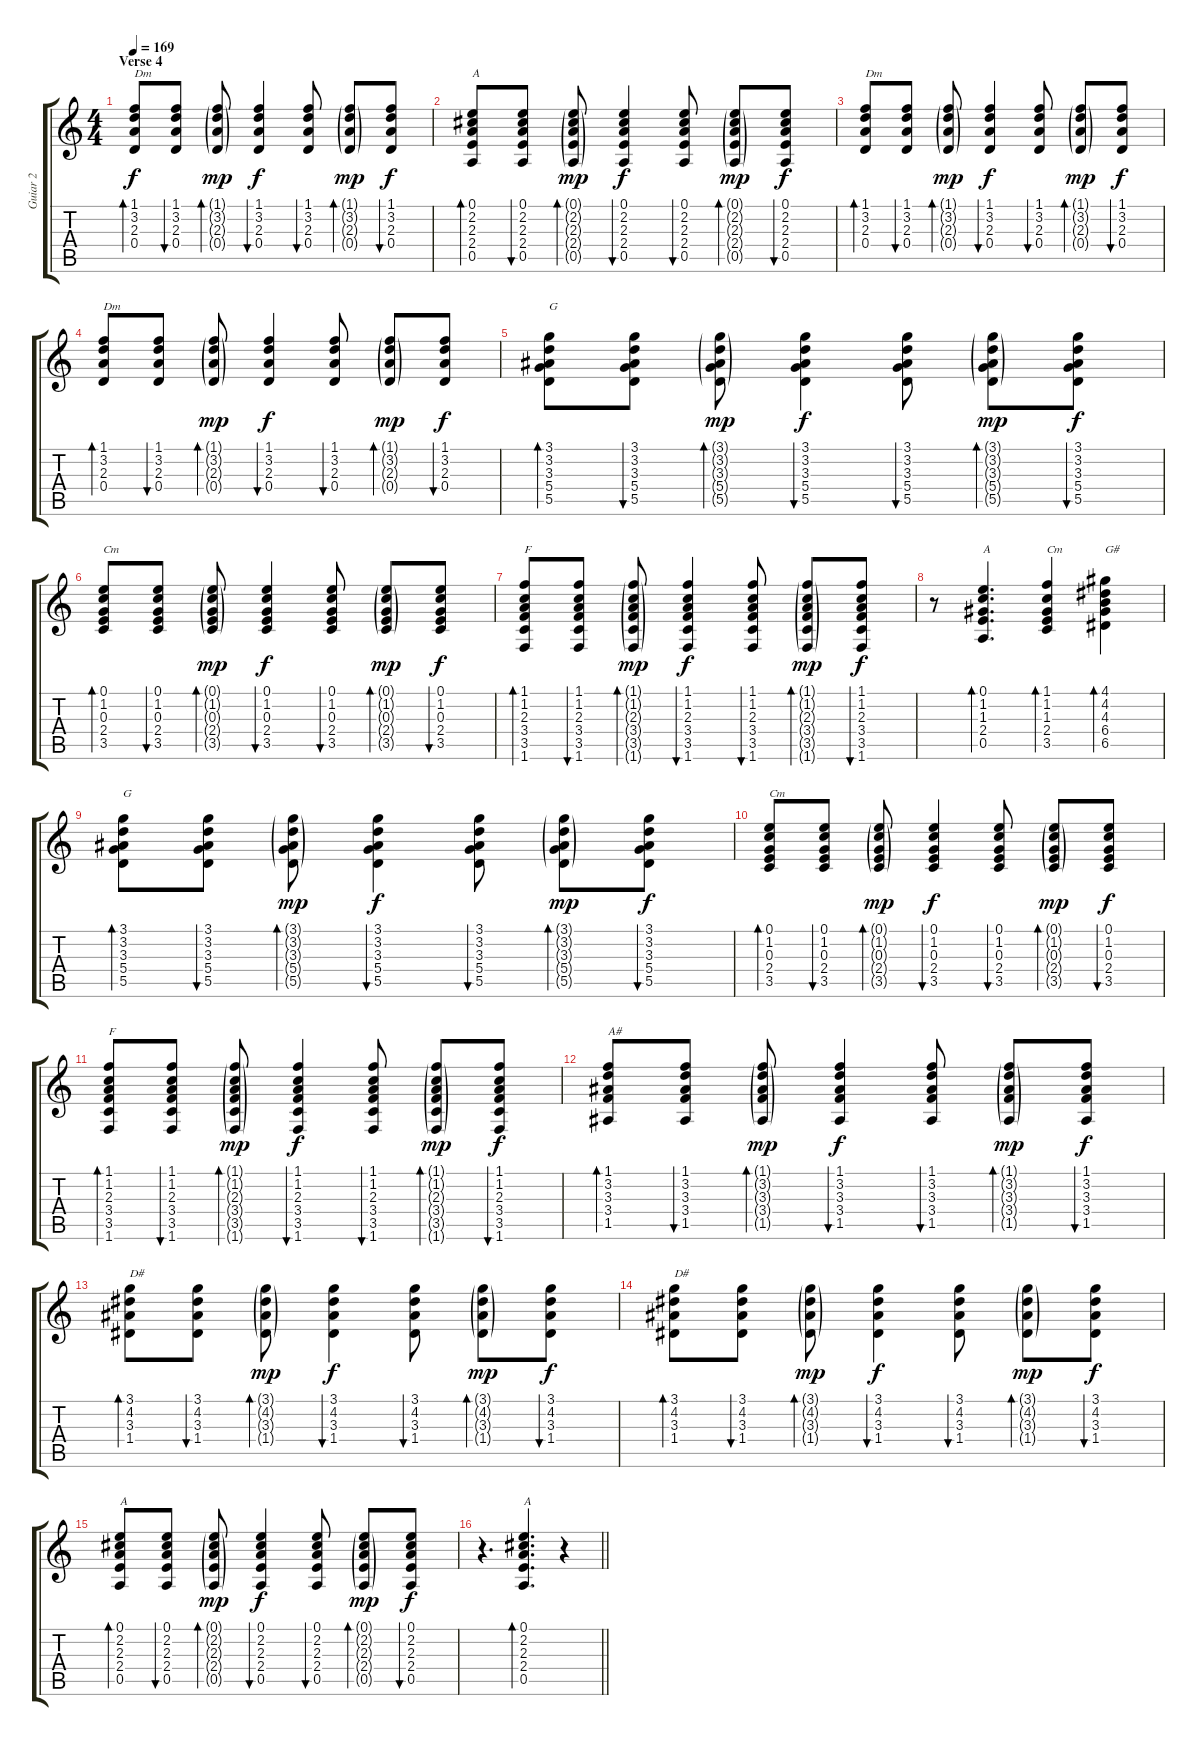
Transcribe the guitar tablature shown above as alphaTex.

\track ("Guiar 2" "Guiar 2") {instrument acousticguitarsteel}
\staff {score tabs}
\tuning (E4 B3 G3 D3 A2 E2) {hide}
\ts (4 4)
\section ("" "Verse 4")
\tempo 169
\clef g2
\ks c
(1.1 3.2 2.3 0.4).8{bd 30 txt "Dm" dy f volume 7 balance 14 instrument acousticguitarsteel} (1.1 3.2 2.3 0.4).8{bu 30} (1.1{g} 3.2{g} 2.3{g} 0.4{g}).8{bd 30 dy mp} (1.1 3.2 2.3 0.4).4{bu 30 dy f} (1.1 3.2 2.3 0.4).8{bu 30} (1.1{g} 3.2{g} 2.3{g} 0.4{g}).8{bd 30 dy mp} (1.1 3.2 2.3 0.4).8{bu 30 dy f} |
(0.1 2.2 2.3 2.4 0.5).8{bd 30 txt "A"} (0.1 2.2 2.3 2.4 0.5).8{bu 30} (0.1{g} 2.2{g} 2.3{g} 2.4{g} 0.5{g}).8{bd 30 dy mp} (0.1 2.2 2.3 2.4 0.5).4{bu 30 dy f} (0.1 2.2 2.3 2.4 0.5).8{bu 30} (0.1{g} 2.2{g} 2.3{g} 2.4{g} 0.5{g}).8{bd 30 dy mp} (0.1 2.2 2.3 2.4 0.5).8{bu 30 dy f} |
(1.1 3.2 2.3 0.4).8{bd 30 txt "Dm"} (1.1 3.2 2.3 0.4).8{bu 30} (1.1{g} 3.2{g} 2.3{g} 0.4{g}).8{bd 30 dy mp} (1.1 3.2 2.3 0.4).4{bu 30 dy f} (1.1 3.2 2.3 0.4).8{bu 30} (1.1{g} 3.2{g} 2.3{g} 0.4{g}).8{bd 30 dy mp} (1.1 3.2 2.3 0.4).8{bu 30 dy f} |
(1.1 3.2 2.3 0.4).8{bd 30 txt "Dm"} (1.1 3.2 2.3 0.4).8{bu 30} (1.1{g} 3.2{g} 2.3{g} 0.4{g}).8{bd 30 dy mp} (1.1 3.2 2.3 0.4).4{bu 30 dy f} (1.1 3.2 2.3 0.4).8{bu 30} (1.1{g} 3.2{g} 2.3{g} 0.4{g}).8{bd 30 dy mp} (1.1 3.2 2.3 0.4).8{bu 30 dy f} |
(3.1 3.2 3.3 5.4 5.5).8{bd 30 txt "G"} (3.1 3.2 3.3 5.4 5.5).8{bu 30} (3.1{g} 3.2{g} 3.3{g} 5.4{g} 5.5{g}).8{bd 30 dy mp} (3.1 3.2 3.3 5.4 5.5).4{bu 30 dy f} (3.1 3.2 3.3 5.4 5.5).8{bu 30} (3.1{g} 3.2{g} 3.3{g} 5.4{g} 5.5{g}).8{bd 30 dy mp} (3.1 3.2 3.3 5.4 5.5).8{bu 30 dy f} |
(0.1 1.2 0.3 2.4 3.5).8{bd 30 txt "Cm"} (0.1 1.2 0.3 2.4 3.5).8{bu 30} (0.1{g} 1.2{g} 0.3{g} 2.4{g} 3.5{g}).8{bd 30 dy mp} (0.1 1.2 0.3 2.4 3.5).4{bu 30 dy f} (0.1 1.2 0.3 2.4 3.5).8{bu 30} (0.1{g} 1.2{g} 0.3{g} 2.4{g} 3.5{g}).8{bd 30 dy mp} (0.1 1.2 0.3 2.4 3.5).8{bu 30 dy f} |
(1.1 1.2 2.3 3.4 3.5 1.6).8{bd 30 txt "F"} (1.1 1.2 2.3 3.4 3.5 1.6).8{bu 30} (1.1{g} 1.2{g} 2.3{g} 3.4{g} 3.5{g} 1.6{g}).8{bd 30 dy mp} (1.1 1.2 2.3 3.4 3.5 1.6).4{bu 30 dy f} (1.1 1.2 2.3 3.4 3.5 1.6).8{bu 30} (1.1{g} 1.2{g} 2.3{g} 3.4{g} 3.5{g} 1.6{g}).8{bd 30 dy mp} (1.1 1.2 2.3 3.4 3.5 1.6).8{bu 30 dy f} |
r.8 (0.1 1.2 1.3 2.4 0.5).4{d bd 30 txt "A"} (1.1 1.2 1.3 2.4 3.5).4{bd 30 txt "Cm"} (4.1 4.2 4.3 6.4 6.5).4{bd 30 txt "G#"} |
(3.1 3.2 3.3 5.4 5.5).8{bd 30 txt "G"} (3.1 3.2 3.3 5.4 5.5).8{bu 30} (3.1{g} 3.2{g} 3.3{g} 5.4{g} 5.5{g}).8{bd 30 dy mp} (3.1 3.2 3.3 5.4 5.5).4{bu 30 dy f} (3.1 3.2 3.3 5.4 5.5).8{bu 30} (3.1{g} 3.2{g} 3.3{g} 5.4{g} 5.5{g}).8{bd 30 dy mp} (3.1 3.2 3.3 5.4 5.5).8{bu 30 dy f} |
(0.1 1.2 0.3 2.4 3.5).8{bd 30 txt "Cm"} (0.1 1.2 0.3 2.4 3.5).8{bu 30} (0.1{g} 1.2{g} 0.3{g} 2.4{g} 3.5{g}).8{bd 30 dy mp} (0.1 1.2 0.3 2.4 3.5).4{bu 30 dy f} (0.1 1.2 0.3 2.4 3.5).8{bu 30} (0.1{g} 1.2{g} 0.3{g} 2.4{g} 3.5{g}).8{bd 30 dy mp} (0.1 1.2 0.3 2.4 3.5).8{bu 30 dy f} |
(1.1 1.2 2.3 3.4 3.5 1.6).8{bd 30 txt "F"} (1.1 1.2 2.3 3.4 3.5 1.6).8{bu 30} (1.1{g} 1.2{g} 2.3{g} 3.4{g} 3.5{g} 1.6{g}).8{bd 30 dy mp} (1.1 1.2 2.3 3.4 3.5 1.6).4{bu 30 dy f} (1.1 1.2 2.3 3.4 3.5 1.6).8{bu 30} (1.1{g} 1.2{g} 2.3{g} 3.4{g} 3.5{g} 1.6{g}).8{bd 30 dy mp} (1.1 1.2 2.3 3.4 3.5 1.6).8{bu 30 dy f} |
(1.1 3.2 3.3 3.4 1.5).8{bd 30 txt "A#"} (1.1 3.2 3.3 3.4 1.5).8{bu 30} (1.1{g} 3.2{g} 3.3{g} 3.4{g} 1.5{g}).8{bd 30 dy mp} (1.1 3.2 3.3 3.4 1.5).4{bu 30 dy f} (1.1 3.2 3.3 3.4 1.5).8{bu 30} (1.1{g} 3.2{g} 3.3{g} 3.4{g} 1.5{g}).8{bd 30 dy mp} (1.1 3.2 3.3 3.4 1.5).8{bu 30 dy f} |
(3.1 4.2 3.3 1.4).8{bd 30 txt "D#"} (3.1 4.2 3.3 1.4).8{bu 30} (3.1{g} 4.2{g} 3.3{g} 1.4{g}).8{bd 30 dy mp} (3.1 4.2 3.3 1.4).4{bu 30 dy f} (3.1 4.2 3.3 1.4).8{bu 30} (3.1{g} 4.2{g} 3.3{g} 1.4{g}).8{bd 30 dy mp} (3.1 4.2 3.3 1.4).8{bu 30 dy f} |
(3.1 4.2 3.3 1.4).8{bd 30 txt "D#"} (3.1 4.2 3.3 1.4).8{bu 30} (3.1{g} 4.2{g} 3.3{g} 1.4{g}).8{bd 30 dy mp} (3.1 4.2 3.3 1.4).4{bu 30 dy f} (3.1 4.2 3.3 1.4).8{bu 30} (3.1{g} 4.2{g} 3.3{g} 1.4{g}).8{bd 30 dy mp} (3.1 4.2 3.3 1.4).8{bu 30 dy f} |
(0.1 2.2 2.3 2.4 0.5).8{bd 30 txt "A"} (0.1 2.2 2.3 2.4 0.5).8{bu 30} (0.1{g} 2.2{g} 2.3{g} 2.4{g} 0.5{g}).8{bd 30 dy mp} (0.1 2.2 2.3 2.4 0.5).4{bu 30 dy f} (0.1 2.2 2.3 2.4 0.5).8{bu 30} (0.1{g} 2.2{g} 2.3{g} 2.4{g} 0.5{g}).8{bd 30 dy mp} (0.1 2.2 2.3 2.4 0.5).8{bu 30 dy f} |
\barLineRight lightlight
r.4{d} (0.1 2.2 2.3 2.4 0.5).4{d bd 30 txt "A"} r.4
